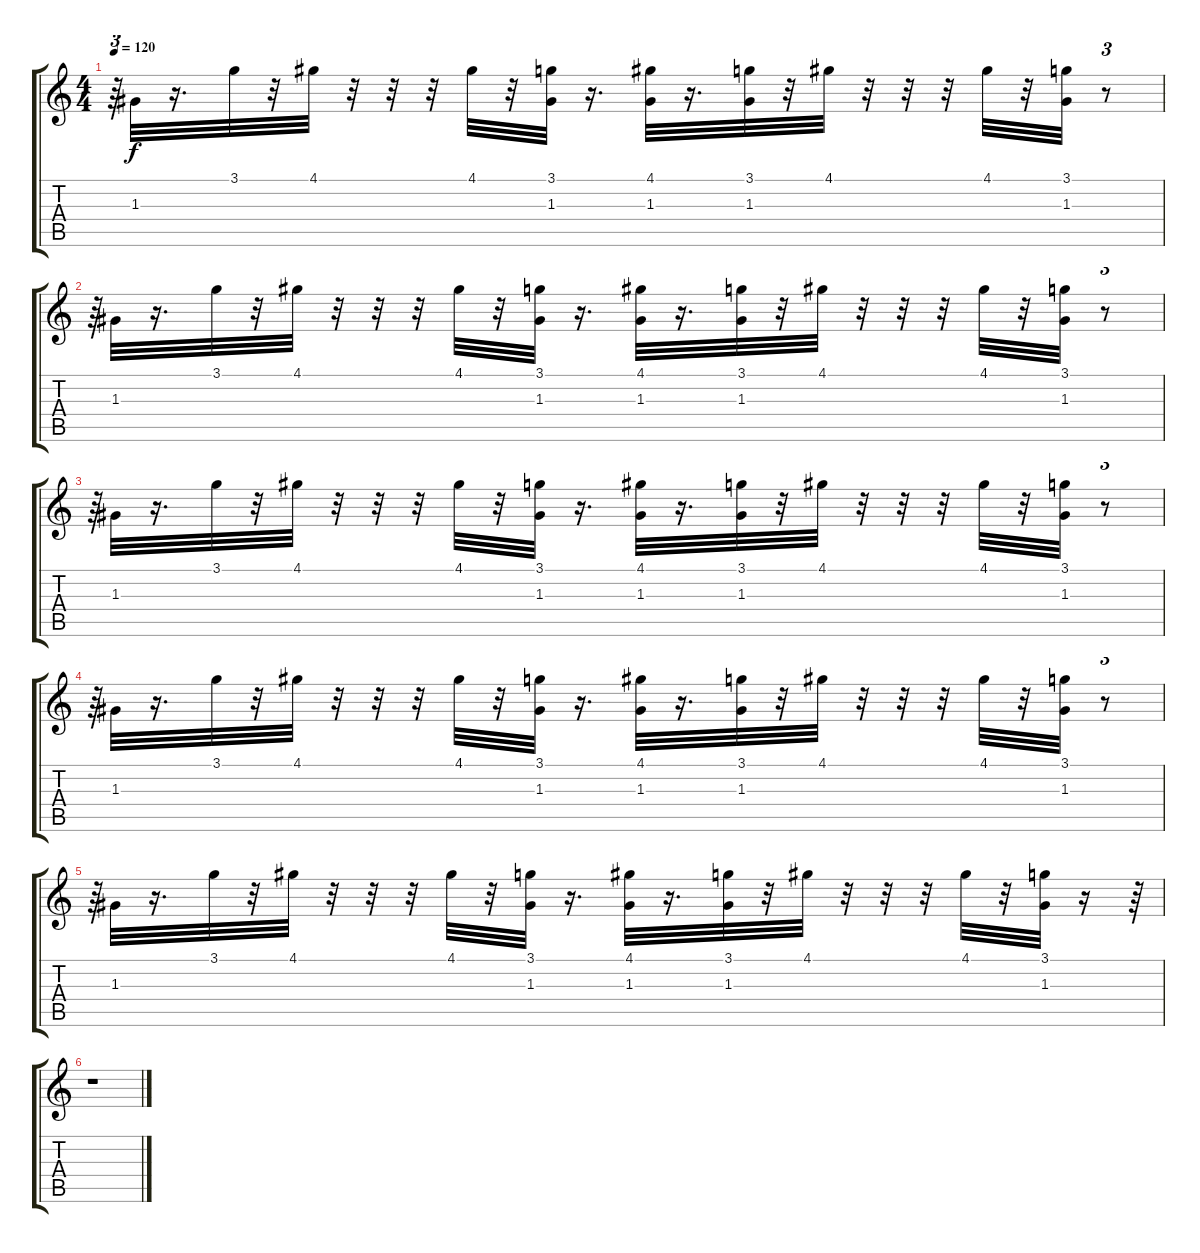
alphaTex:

\track "" {instrument acousticguitarnylon}
\staff {score tabs}
\tuning (E4 B3 G3 D3 A2 E2) {hide}
\ts (4 4)
\tempo 120
\clef g2
\ks c
r.64{tu (3 2) dy f} 1.3.32 r.16{d} 3.1.32 r.32 4.1.32 r.32 r.32 r.32 4.1.32 r.32 (3.1 1.3).32 r.16{d} (4.1 1.3).32 r.16{d} (3.1 1.3).32 r.32 4.1.32 r.32 r.32 r.32 4.1.32 r.32 (3.1 1.3).32 r.8{tu (3 2)} |
r.64{tu (3 2)} 1.3.32 r.16{d} 3.1.32 r.32 4.1.32 r.32 r.32 r.32 4.1.32 r.32 (3.1 1.3).32 r.16{d} (4.1 1.3).32 r.16{d} (3.1 1.3).32 r.32 4.1.32 r.32 r.32 r.32 4.1.32 r.32 (3.1 1.3).32 r.8{tu (3 2)} |
r.64{tu (3 2)} 1.3.32 r.16{d} 3.1.32 r.32 4.1.32 r.32 r.32 r.32 4.1.32 r.32 (3.1 1.3).32 r.16{d} (4.1 1.3).32 r.16{d} (3.1 1.3).32 r.32 4.1.32 r.32 r.32 r.32 4.1.32 r.32 (3.1 1.3).32 r.8{tu (3 2)} |
r.64{tu (3 2)} 1.3.32 r.16{d} 3.1.32 r.32 4.1.32 r.32 r.32 r.32 4.1.32 r.32 (3.1 1.3).32 r.16{d} (4.1 1.3).32 r.16{d} (3.1 1.3).32 r.32 4.1.32 r.32 r.32 r.32 4.1.32 r.32 (3.1 1.3).32 r.8{tu (3 2)} |
r.64{tu (3 2)} 1.3.32 r.16{d} 3.1.32 r.32 4.1.32 r.32 r.32 r.32 4.1.32 r.32 (3.1 1.3).32 r.16{d} (4.1 1.3).32 r.16{d} (3.1 1.3).32 r.32 4.1.32 r.32 r.32 r.32 4.1.32 r.32 (3.1 1.3).32 r.16 r.64 |
r.1
